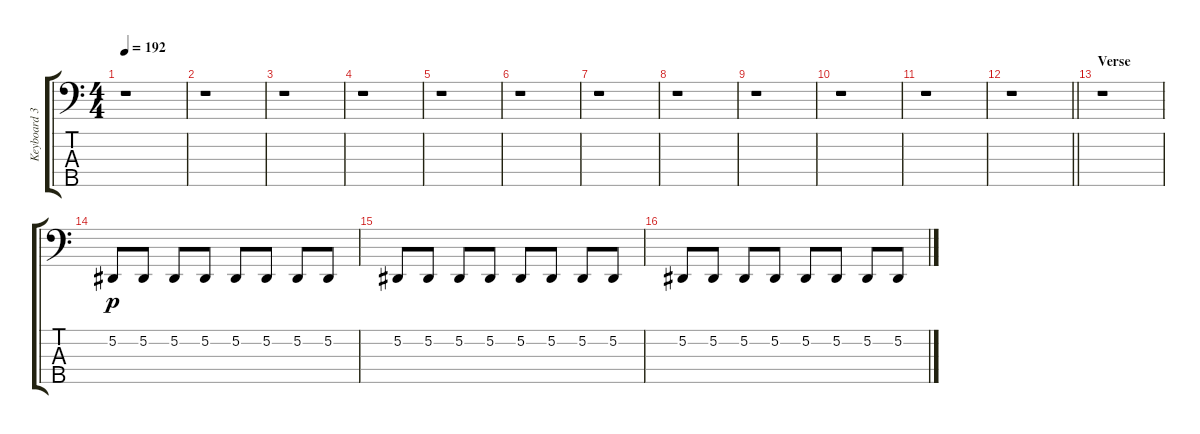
\track ("Keyboard 3" "Keyboard 3") {instrument lead2sawtooth}
\staff {score tabs}
\tuning (Eb2 Bb1 F1 C1 G0) {hide}
\ts (4 4)
\tempo 192
\clef f4
\ks c
r.1{dy p} |
r.1 |
r.1 |
r.1 |
r.1 |
r.1 |
r.1 |
r.1 |
r.1 |
r.1 |
r.1 |
\barLineRight lightlight
r.1 |
\section ("" "Verse")
r.1 |
5.2.8 5.2.8 5.2.8 5.2.8 5.2.8 5.2.8 5.2.8 5.2.8 |
5.2.8 5.2.8 5.2.8 5.2.8 5.2.8 5.2.8 5.2.8 5.2.8 |
5.2.8 5.2.8 5.2.8 5.2.8 5.2.8 5.2.8 5.2.8 5.2.8
